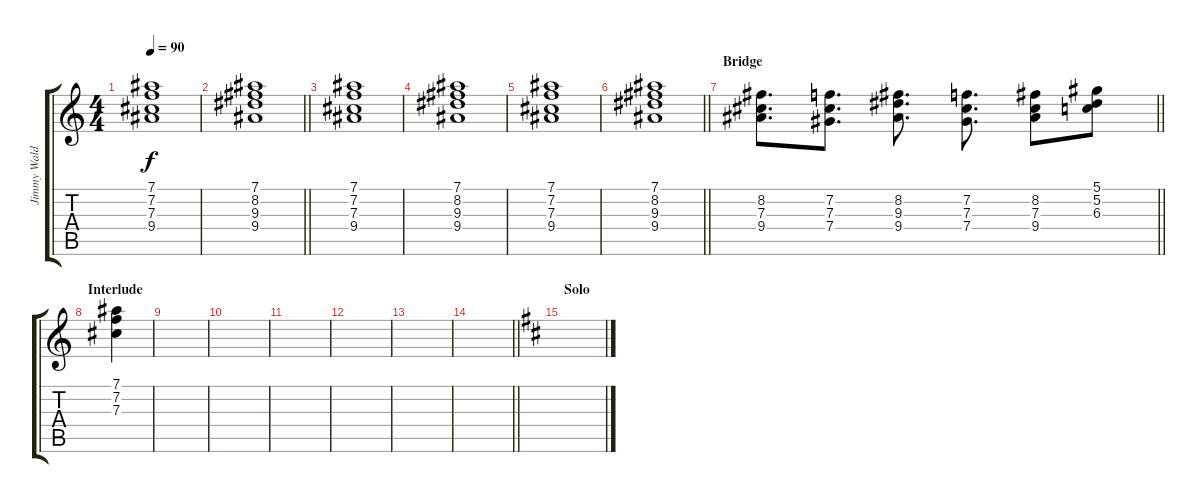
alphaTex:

\track ("Jimmy Waldo" "Jimmy Wald") {instrument rockorgan}
\staff {score tabs}
\tuning (Eb5 Bb4 Gb4 Db4 Ab3 Eb3) {hide}
\ts (4 4)
\tempo 90
\clef g2
\ks c
(7.1 7.2 7.3 9.4).1{dy f} |
\barLineRight lightlight
(7.1 8.2 9.3 9.4).1 |
(7.1 7.2 7.3 9.4).1 |
(7.1 8.2 9.3 9.4).1 |
(7.1 7.2 7.3 9.4).1 |
\barLineRight lightlight
(7.1 8.2 9.3 9.4).1 |
\section ("" "Bridge")
\barLineRight lightlight
(8.2 7.3 9.4).8{d} (7.2 7.3 7.4).8{d} (8.2 9.3 9.4).8{d} (7.2 7.3 7.4).8{d} (8.2 7.3 9.4).8 (5.1 5.2 6.3).8 |
\section ("" "Interlude")
(7.1 7.2 7.3).4 |
|
|
|
|
|
\barLineRight lightlight
|
\section ("" "Solo")
\ks d
